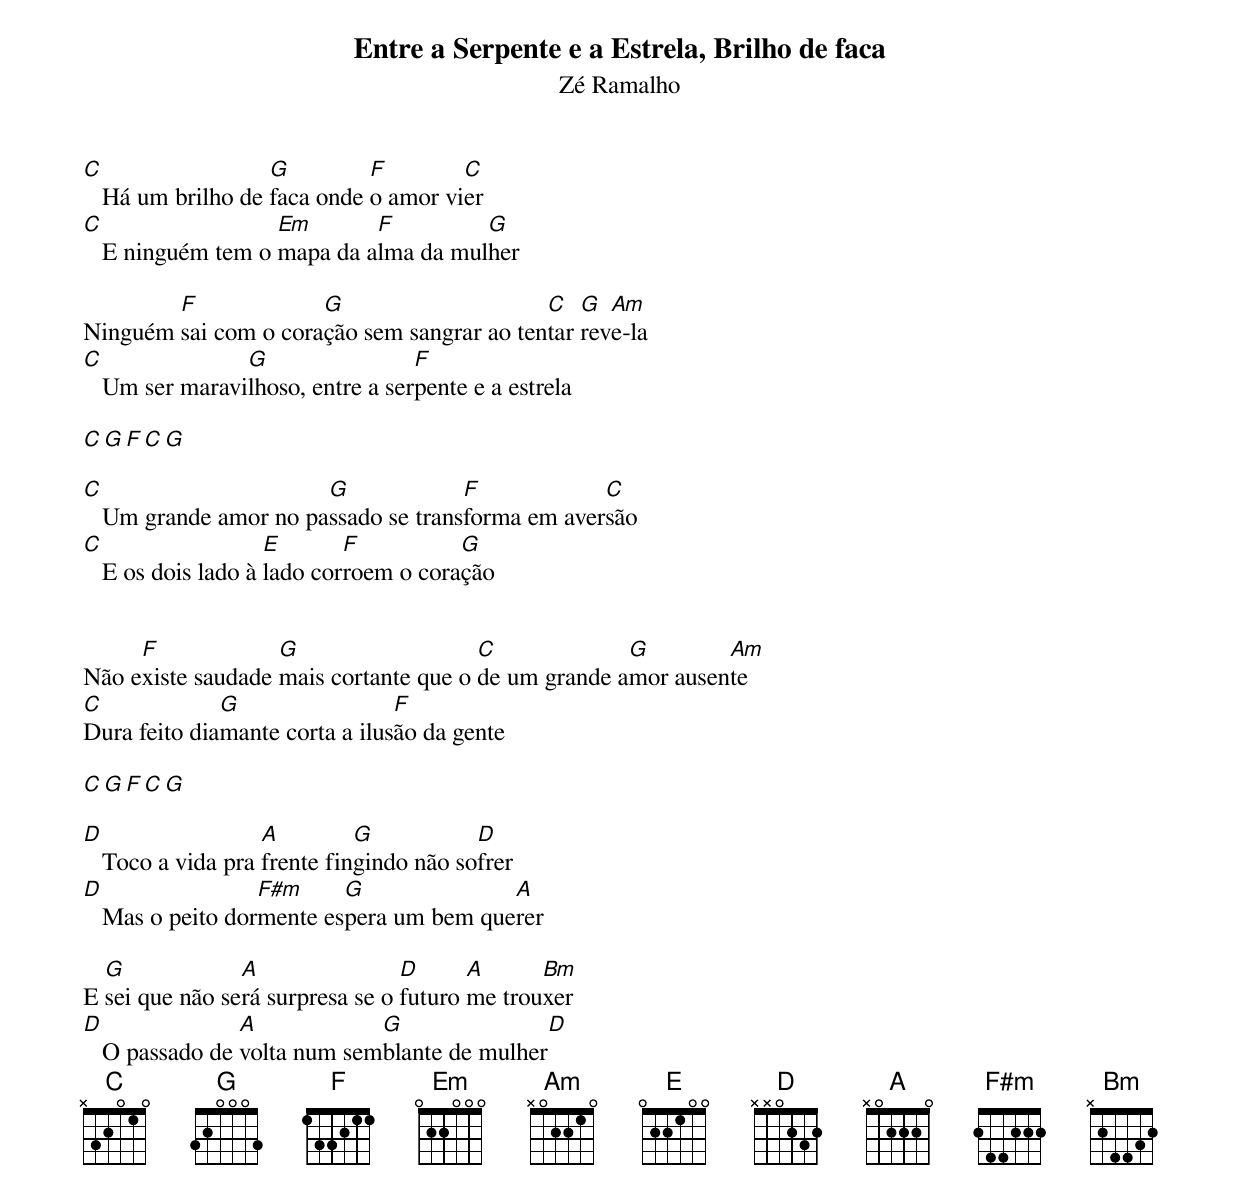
Entre a Serpente e a Estrela, Brilho de faca
Zé Ramalho

C                  G         F        C
   Há um brilho de faca onde o amor vier
C                  Em       F         G
   E ninguém tem o mapa da alma da mulher

        F             G                     C   G  Am
Ninguém sai com o coração sem sangrar ao tentar reve-la
C               G                 F
   Um ser maravilhoso, entre a serpente e a estrela

C G F C G

C                      G             F            C
   Um grande amor no passado se transforma em aversão
C                   E       F          G
   E os dois lado à lado corroem o coração


     F             G                   C             G        Am
Não existe saudade mais cortante que o de um grande amor ausente
C             G                 F
Dura feito diamante corta a ilusão da gente

C G F C G

D                  A         G           D
   Toco a vida pra frente fingindo não sofrer
D                 F#m     G              A
   Mas o peito dormente espera um bem querer

  G             A                D      A      Bm
E sei que não será surpresa se o futuro me trouxer
D               A            G               D
   O passado de volta num semblante de mulher
